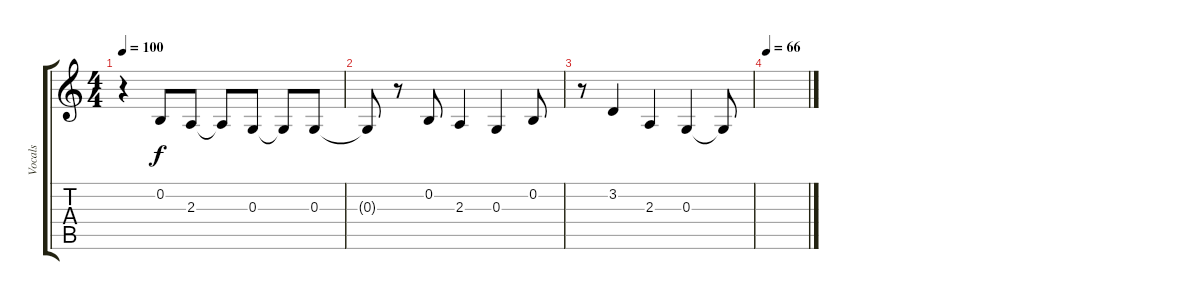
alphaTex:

\track ("Vocals" "Vocals") {instrument lead6voice}
\staff {score tabs}
\tuning (E4 B3 G3 D3 A2 E2) {hide}
\ts (4 4)
\tempo 100
\clef g2
\ks c
r.4{dy f} 0.2.8 2.3.8 2.3{t}.8 0.3.8 0.3{t}.8 0.3.8 |
0.3{t}.8 r.8 0.2.8 2.3.4 0.3.4 0.2.8 |
r.8 3.2.4 2.3.4 0.3.4 0.3{t}.8 |
\tempo 66
